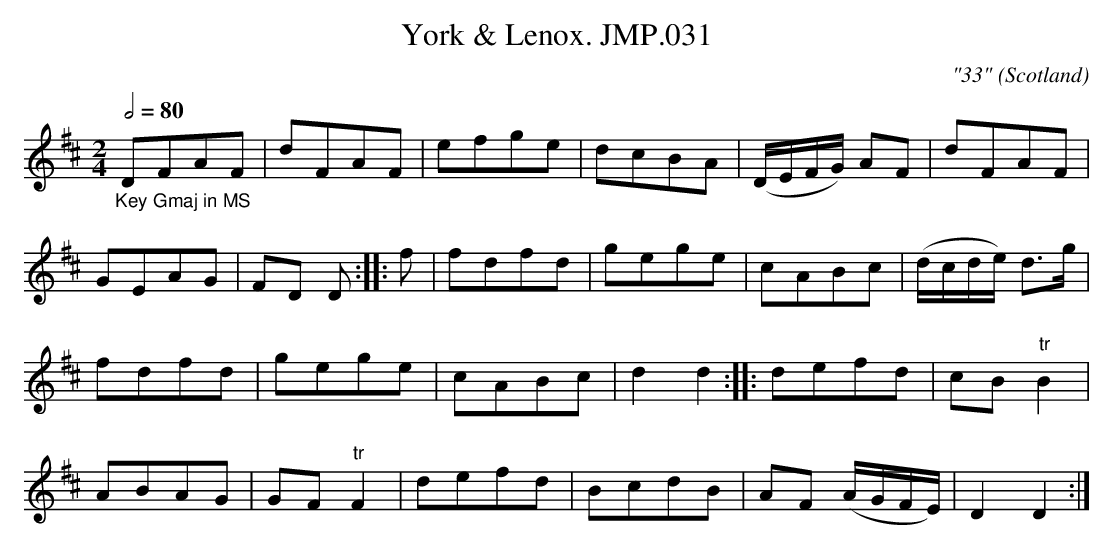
X:1
T:York & Lenox. JMP.031
C:"33"
L:1/8
M:2/4
O:Scotland
Q:1/2=80
K:D major
"_Key Gmaj in MS"DFAF | dFAF | efge | dcBA |\
(D/E/F/G/) AF | dFAF |!
GEAG | FD D ::\
f | fdfd | gege | cABc | (d/c/d/e/) d>g |!
fdfd | gege | cABc | d2d2 ::defd | cB "tr"B2 |!
ABAG | GF "tr"F2 | defd | BcdB |\
AF (A/G/F/E/) | D2D2 :|
